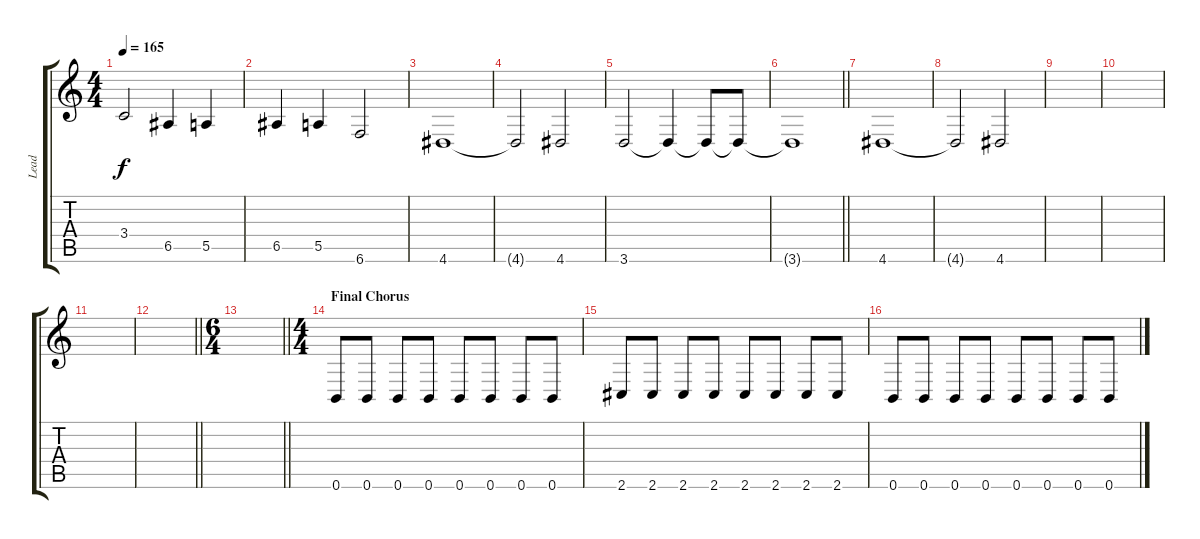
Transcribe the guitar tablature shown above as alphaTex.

\track ("Lead" "Lead") {instrument electricguitarclean}
\staff {score tabs}
\tuning (B3 Gb3 D3 A2 E2 B1) {hide}
\ts (4 4)
\tempo 165
\clef g2
\ks c
3.4.2{dy f} 6.5.4 5.5.4 |
6.5.4 5.5.4 6.6.2 |
4.6.1 |
4.6{t}.2 4.6.2 |
3.6.2 3.6{t}.4 3.6{t}.8 3.6{t}.8 |
\barLineRight lightlight
3.6{t}.1 |
4.6.1 |
4.6{t}.2 4.6.2 |
|
|
|
\barLineRight lightlight
|
\ts (6 4)
\barLineRight lightlight
|
\ts (4 4)
\section ("" "Final Chorus")
0.6.8{volume 9} 0.6.8 0.6.8 0.6.8 0.6.8 0.6.8 0.6.8 0.6.8 |
2.6.8 2.6.8 2.6.8 2.6.8 2.6.8 2.6.8 2.6.8 2.6.8 |
0.6.8 0.6.8 0.6.8 0.6.8 0.6.8 0.6.8 0.6.8 0.6.8
